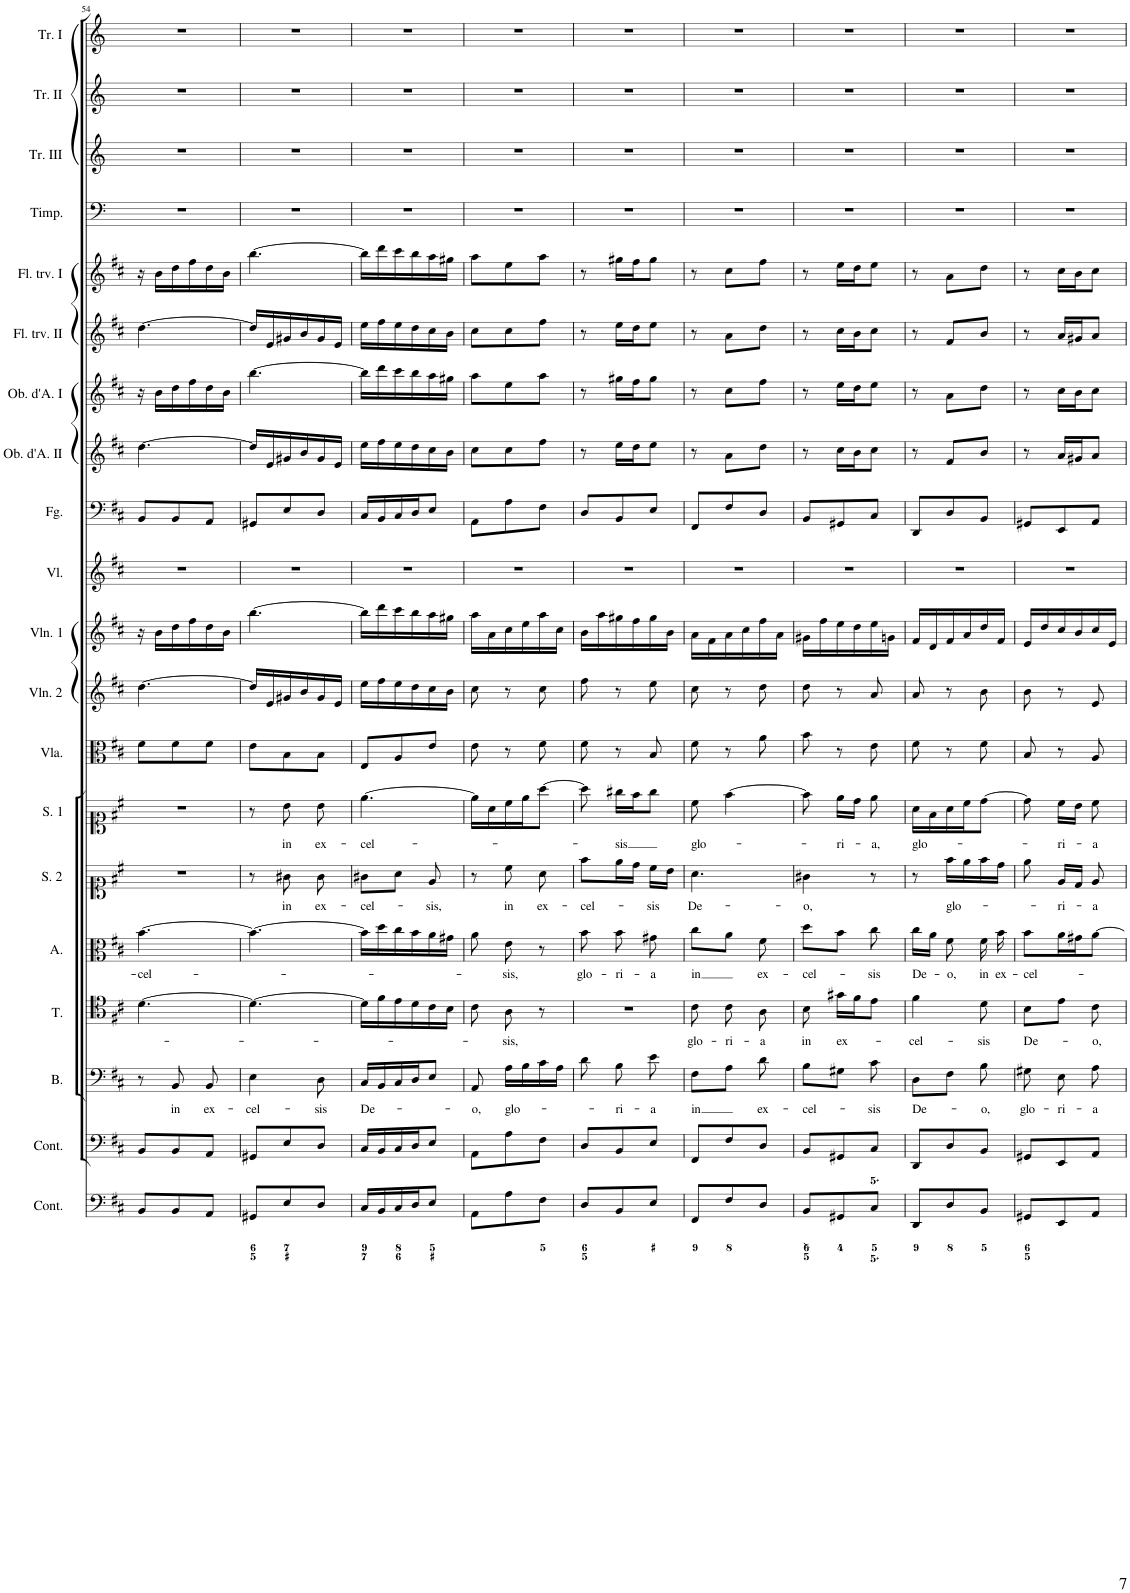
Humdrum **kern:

**kern	**kern	**kern	**text	**kern	**text	**kern	**text	**kern	**text	**kern	**text	**kern	**kern	**kern	**kern	**kern	**kern	**kern	**kern	**kern	**kern	**kern	**kern	**kern
*part20	*part19	*part18	*part18	*part17	*part17	*part16	*part16	*part15	*part15	*part14	*part14	*part13	*part12	*part11	*part10	*part9	*part8	*part7	*part6	*part5	*part4	*part3	*part2	*part1
*staff20	*staff19	*staff18	*staff18	*staff17	*staff17	*staff16	*staff16	*staff15	*staff15	*staff14	*staff14	*staff13	*staff12	*staff11	*staff10	*staff9	*staff8	*staff7	*staff6	*staff5	*staff4	*staff3	*staff2	*staff1
*I"Continuo	*I"Continuo	*I"Basso	*	*I"Tenore	*	*I"Alto	*	*I"Soprano 2	*	*I"Soprano 1	*	*I"Viola	*I"Violino 2	*I"Violino 1	*I"Violino solo	*I"Fagotti	*I"Oboe d'Amore II	*I"Oboe d'Amore I	*I"Flauto traverso II	*I"Flauto traverso I	*I"Timpani	*I"Tromba III	*I"Tromba II	*I"Tromba I
*I'Cont.	*I'Cont.	*I'B.	*	*I'T.	*	*I'A.	*	*I'S. 2	*	*I'S. 1	*	*I'Vla.	*I'Vln. 2	*I'Vln. 1	*I'Vl.	*I'Fg.	*I'Ob. d'A. II	*I'Ob. d'A. I	*I'Fl. trv. II	*I'Fl. trv. I	*I'Timp.	*I'Tr. III	*I'Tr. II	*I'Tr. I
!!LO:PB:g=z
*clefF4	*clefF4	*clefF4	*	*clefC4	*	*clefC3	*	*clefC1	*	*clefC1	*	*clefC3	*clefG2	*clefG2	*clefG2	*clefF4	*clefG2	*clefG2	*clefG2	*clefG2	*clefF4	*clefG2	*clefG2	*clefG2
*	*	*	*	*	*	*	*	*	*	*	*	*	*	*	*	*	*	*	*	*	*Trd-1c-2	*Trd-1c-2	*Trd-1c-2	*Trd-1c-2
*k[f#c#]	*k[f#c#]	*k[f#c#]	*	*k[f#c#]	*	*k[f#c#]	*	*k[f#c#]	*	*k[f#c#]	*	*k[f#c#]	*k[f#c#]	*k[f#c#]	*k[f#c#]	*k[f#c#]	*k[f#c#]	*k[f#c#]	*k[f#c#]	*k[f#c#]	*k[]	*k[]	*k[]	*k[]
*M3/8	*M3/8	*M3/8	*	*M3/8	*	*M3/8	*	*M3/8	*	*M3/8	*	*M3/8	*M3/8	*M3/8	*M3/8	*M3/8	*M3/8	*M3/8	*M3/8	*M3/8	*M3/8	*M3/8	*M3/8	*M3/8
=54	=54	=54	=54	=54	=54	=54	=54	=54	=54	=54	=54	=54	=54	=54	=54	=54	=54	=54	=54	=54	=54	=54	=54	=54
!	!	!	!	!	!	!	!LO:LY:b	!	!	!	!	!	!	!	!	!	!	!	!	!	!	!	!	!
8BB/L	8BB/L	8r	.	[4.d\	.	[4.b\	-cel-	4.r	.	4.r	.	8f#\L	[4.dd\	16r	4.r	8BB/L	[4.dd\	16r	[4.dd\	16r	4.r	4.r	4.r	4.r
.	.	.	.	.	.	.	.	.	.	.	.	.	.	16b\LL	.	.	.	16b\LL	.	16b\LL	.	.	.	.
!	!	!	!LO:LY:b	!	!	!	!	!	!	!	!	!	!	!	!	!	!	!	!	!	!	!	!	!
8BB/	8BB/	8BB/	in	.	.	.	.	.	.	.	.	8f#\	.	16dd\	.	8BB/	.	16dd\	.	16dd\	.	.	.	.
.	.	.	.	.	.	.	.	.	.	.	.	.	.	16ff#\	.	.	.	16ff#\	.	16ff#\	.	.	.	.
!	!	!	!LO:LY:b	!	!	!	!	!	!	!	!	!	!	!	!	!	!	!	!	!	!	!	!	!
8AA/J	8AA/J	8BB/	ex-	.	.	.	.	.	.	.	.	8f#\J	.	16dd\	.	8AA/J	.	16dd\	.	16dd\	.	.	.	.
.	.	.	.	.	.	.	.	.	.	.	.	.	.	16b\JJ	.	.	.	16b\JJ	.	16b\JJ	.	.	.	.
=55	=55	=55	=55	=55	=55	=55	=55	=55	=55	=55	=55	=55	=55	=55	=55	=55	=55	=55	=55	=55	=55	=55	=55	=55
!	!	!	!LO:LY:b	!	!	!	!	!	!	!	!	!	!	!	!	!	!	!	!	!	!	!	!	!
8GG#X/L	8GG#X/L	4E\	-cel-	4.d\_	.	4.b\_	.	8r	.	8r	.	8e\L	16dd/LL]	[4.bb\	4.r	8GG#X/L	16dd/LL]	[4.bb\	16dd/LL]	[4.bb\	4.r	4.r	4.r	4.r
.	.	.	.	.	.	.	.	.	.	.	.	.	16e/	.	.	.	16e/	.	16e/	.	.	.	.	.
!	!	!	!	!	!	!	!	!	!LO:LY:b	!	!LO:LY:b	!	!	!	!	!	!	!	!	!	!	!	!	!
8E/	8E/	.	.	.	.	.	.	8g#X\	in	8b\	in	8B\	16g#X/	.	.	8E/	16g#X/	.	16g#X/	.	.	.	.	.
.	.	.	.	.	.	.	.	.	.	.	.	.	16b/	.	.	.	16b/	.	16b/	.	.	.	.	.
!	!	!	!LO:LY:b	!	!	!	!	!	!LO:LY:b	!	!LO:LY:b	!	!	!	!	!	!	!	!	!	!	!	!	!
8D/J	8D/J	8D\	-sis	.	.	.	.	8g#\	ex-	8b\	ex-	8B\J	16g#/	.	.	8D/J	16g#/	.	16g#/	.	.	.	.	.
.	.	.	.	.	.	.	.	.	.	.	.	.	16e/JJ	.	.	.	16e/JJ	.	16e/JJ	.	.	.	.	.
=56	=56	=56	=56	=56	=56	=56	=56	=56	=56	=56	=56	=56	=56	=56	=56	=56	=56	=56	=56	=56	=56	=56	=56	=56
!	!	!	!LO:LY:b	!	!	!	!	!	!LO:LY:b	!	!LO:LY:b	!	!	!	!	!	!	!	!	!	!	!	!	!
16C#/LL	16C#/LL	16C#/LL	De-	16d\LL]	.	16b\LL]	.	8g#X\L	-cel-	[4.ee\	-cel-	8E/L	16ee\LL	16bb\LL]	4.r	16C#/LL	16ee\LL	16bb\LL]	16ee\LL	16bb\LL]	4.r	4.r	4.r	4.r
16BB/	16BB/	16BB/	.	16f#\	.	16dd\	.	.	.	.	.	.	16ff#\	16ddd\	.	16BB/	16ff#\	16ddd\	16ff#\	16ddd\	.	.	.	.
16C#/	16C#/	16C#/	.	16e\	.	16cc#\	.	8a\J	.	.	.	8A/	16ee\	16ccc#\	.	16C#/	16ee\	16ccc#\	16ee\	16ccc#\	.	.	.	.
16D/J	16D/J	16D/J	.	16d\	.	16b\	.	.	.	.	.	.	16dd\	16bb\	.	16D/J	16dd\	16bb\	16dd\	16bb\	.	.	.	.
!	!	!	!	!	!	!	!	!	!LO:LY:b	!	!	!	!	!	!	!	!	!	!	!	!	!	!	!
8E/J	8E/J	8E/J	.	16c#\	.	16a\	.	8e/	-sis,	.	.	8e/J	16cc#\	16aa\	.	8E/J	16cc#\	16aa\	16cc#\	16aa\	.	.	.	.
.	.	.	.	16B\JJ	.	16g#X\JJ	.	.	.	.	.	.	16b\JJ	16gg#X\JJ	.	.	16b\JJ	16gg#X\JJ	16b\JJ	16gg#X\JJ	.	.	.	.
=57	=57	=57	=57	=57	=57	=57	=57	=57	=57	=57	=57	=57	=57	=57	=57	=57	=57	=57	=57	=57	=57	=57	=57	=57
!	!	!	!LO:LY:b	!	!	!	!	!	!	!	!	!	!	!	!	!	!	!	!	!	!	!	!	!
8AA\L	8AA\L	8AA/	-o,	8c#\	.	8a\	.	8r	.	16ee\LL]	.	8e\	8cc#\	16aa\LL	4.r	8AA\L	8cc#\L	8aa\L	8cc#\L	8aa\L	4.r	4.r	4.r	4.r
.	.	.	.	.	.	.	.	.	.	16a\	.	.	.	16a\	.	.	.	.	.	.	.	.	.	.
!	!	!	!LO:LY:b	!	!LO:LY:b	!	!LO:LY:b	!	!LO:LY:b	!	!	!	!	!	!	!	!	!	!	!	!	!	!	!
8A\	8A\	16A\LL	glo-	8A\	sis,	8e\	-sis,	8cc#\	in	16cc#\	.	8r	8r	16cc#\	.	8A\	8cc#\	8ee\	8cc#\	8ee\	.	.	.	.
.	.	16B\	.	.	.	.	.	.	.	16ee\J	.	.	.	16ee\	.	.	.	.	.	.	.	.	.	.
!	!	!	!	!	!	!	!	!	!LO:LY:b	!	!	!	!	!	!	!	!	!	!	!	!	!	!	!
8F#\J	8F#\J	16c#\	.	8r	.	8r	.	8a\	ex-	[8aa\J	.	8f#\	8cc#\	16aa\	.	8F#\J	8ff#\J	8aa\J	8ff#\J	8aa\J	.	.	.	.
.	.	16A\JJ	.	.	.	.	.	.	.	.	.	.	.	16cc#\JJ	.	.	.	.	.	.	.	.	.	.
=58	=58	=58	=58	=58	=58	=58	=58	=58	=58	=58	=58	=58	=58	=58	=58	=58	=58	=58	=58	=58	=58	=58	=58	=58
!	!	!	!	!	!	!	!LO:LY:b	!	!LO:LY:b	!	!	!	!	!	!	!	!	!	!	!	!	!	!	!
8D/L	8D/L	8d\	.	4.r	.	8b\	glo-	8ff#\L	-cel-	8aa\]	.	8f#\	8ff#\	16b\LL	4.r	8D/L	8r	8r	8r	8r	4.r	4.r	4.r	4.r
.	.	.	.	.	.	.	.	.	.	.	.	.	.	16aa\	.	.	.	.	.	.	.	.	.	.
!	!	!	!LO:LY:b	!	!	!	!LO:LY:b	!	!	!	!LO:LY:b	!	!	!	!	!	!	!	!	!	!	!	!	!
8BB/	8BB/	8B\	-ri-	.	.	8b\	-ri-	16ee\L	.	16gg#X\LL	-sis	8r	8r	16gg#X\	.	8BB/	16ee\LL	16gg#X\LL	16ee\LL	16gg#X\LL	.	.	.	.
.	.	.	.	.	.	.	.	16dd\JJ	.	16ff#\J	.	.	.	16ff#\	.	.	16dd\J	16ff#\J	16dd\J	16ff#\J	.	.	.	.
!	!	!	!LO:LY:b	!	!	!	!LO:LY:b	!	!LO:LY:b	!	!	!	!	!	!	!	!	!	!	!	!	!	!	!
8E/J	8E/J	8e\	-a	.	.	8g#X\	-a	16cc#\LL	-sis	8gg#\J	.	8B/	8ee\	16gg#\	.	8E/J	8ee\J	8gg#\J	8ee\J	8gg#\J	.	.	.	.
.	.	.	.	.	.	.	.	16b\JJ	.	.	.	.	.	16b\JJ	.	.	.	.	.	.	.	.	.	.
=59	=59	=59	=59	=59	=59	=59	=59	=59	=59	=59	=59	=59	=59	=59	=59	=59	=59	=59	=59	=59	=59	=59	=59	=59
!	!	!	!LO:LY:b	!	!LO:LY:b	!	!LO:LY:b	!	!LO:LY:b	!	!LO:LY:b	!	!	!	!	!	!	!	!	!	!	!	!	!
8FF#/L	8FF#/L	8F#\L	in	8c#\	glo-	8cc#\L	in	4.a\	De-	8cc#\	glo-	8f#\	8cc#\	16a\LL	4.r	8FF#/L	8r	8r	8r	8r	4.r	4.r	4.r	4.r
.	.	.	.	.	.	.	.	.	.	.	.	.	.	16f#\	.	.	.	.	.	.	.	.	.	.
!	!	!	!	!	!LO:LY:b	!	!	!	!	!	!	!	!	!	!	!	!	!	!	!	!	!	!	!
8F#/	8F#/	8A\J	.	8c#\	-ri-	8a\J	.	.	.	[4ff#\	.	8r	8r	16a\	.	8F#/	8a\L	8cc#\L	8a\L	8cc#\L	.	.	.	.
.	.	.	.	.	.	.	.	.	.	.	.	.	.	16cc#\	.	.	.	.	.	.	.	.	.	.
!	!	!	!LO:LY:b	!	!LO:LY:b	!	!LO:LY:b	!	!	!	!	!	!	!	!	!	!	!	!	!	!	!	!	!
8D/J	8D/J	8d\	ex-	8A\	-a	8f#\	ex-	.	.	.	.	8a\	8dd\	16ff#\	.	8D/J	8dd\J	8ff#\J	8dd\J	8ff#\J	.	.	.	.
.	.	.	.	.	.	.	.	.	.	.	.	.	.	16a\JJ	.	.	.	.	.	.	.	.	.	.
=60	=60	=60	=60	=60	=60	=60	=60	=60	=60	=60	=60	=60	=60	=60	=60	=60	=60	=60	=60	=60	=60	=60	=60	=60
!	!	!	!LO:LY:b	!	!LO:LY:b	!	!LO:LY:b	!	!LO:LY:b	!	!	!	!	!	!	!	!	!	!	!	!	!	!	!
8BB/L	8BB/L	8B\L	-cel-	8B\	in	8dd\L	-cel-	4g#X\	-o,	8ff#\]	.	8b\	8dd\	16g#X\LL	4.r	8BB/L	8r	8r	8r	8r	4.r	4.r	4.r	4.r
.	.	.	.	.	.	.	.	.	.	.	.	.	.	16ff#\	.	.	.	.	.	.	.	.	.	.
!	!	!	!	!	!LO:LY:b	!	!	!	!	!	!LO:LY:b	!	!	!	!	!	!	!	!	!	!	!	!	!
8GG#X/	8GG#X/	8G#X\J	.	16g#X\LL	ex-	8b\J	.	.	.	16ee\LL	-ri-	8r	8r	16ee\	.	8GG#X/	16cc#\LL	16ee\LL	16cc#\LL	16ee\LL	.	.	.	.
.	.	.	.	16f#\J	.	.	.	.	.	16dd\JJ	.	.	.	16dd\	.	.	16b\J	16dd\J	16b\J	16dd\J	.	.	.	.
!	!LO:TX:b:t=5	!	!	!	!	!	!	!	!	!	!	!	!	!	!	!	!	!	!	!	!	!	!	!
!LO:TX:b:t=5	!	!	!	!	!	!	!	!	!	!	!	!	!	!	!	!	!	!	!	!	!	!	!	!
!	!	!	!LO:LY:b	!	!	!	!LO:LY:b	!	!	!	!LO:LY:b	!	!	!	!	!	!	!	!	!	!	!	!	!
8C#/J	8C#/J	8c#\	-sis	8e\J	.	8cc#\	-sis	8r	.	8ee\	-a,	8e\	8a/	16ee\	.	8C#/J	8cc#\J	8ee\J	8cc#\J	8ee\J	.	.	.	.
.	.	.	.	.	.	.	.	.	.	.	.	.	.	16gn\JJ	.	.	.	.	.	.	.	.	.	.
=61	=61	=61	=61	=61	=61	=61	=61	=61	=61	=61	=61	=61	=61	=61	=61	=61	=61	=61	=61	=61	=61	=61	=61	=61
!	!	!	!LO:LY:b	!	!LO:LY:b	!	!LO:LY:b	!	!	!	!LO:LY:b	!	!	!	!	!	!	!	!	!	!	!	!	!
8DD/L	8DD/L	8D\L	De-	4f#\	-cel-	16cc#\LL	De-	8r	.	16a\LL	glo-	8f#\	8a/	16f#/LL	4.r	8DD/L	8r	8r	8r	8r	4.r	4.r	4.r	4.r
.	.	.	.	.	.	16a\JJ	.	.	.	16f#\	.	.	.	16d/	.	.	.	.	.	.	.	.	.	.
!	!	!	!	!	!	!	!LO:LY:b	!	!LO:LY:b	!	!	!	!	!	!	!	!	!	!	!	!	!	!	!
8D/	8D/	8F#\J	.	.	.	8f#\	-o,	16ff#\LL	glo-	16a\	.	8r	8r	16f#/	.	8D/	8f#/L	8a\L	8f#/L	8a\L	.	.	.	.
.	.	.	.	.	.	.	.	16ee\	.	16cc#\J	.	.	.	16a/	.	.	.	.	.	.	.	.	.	.
!	!	!	!LO:LY:b	!	!LO:LY:b	!	!LO:LY:b	!	!	!	!	!	!	!	!	!	!	!	!	!	!	!	!	!
8BB/J	8BB/J	8B\	-o,	8d\	-sis	16f#\	in	16ff#\	.	[8dd\J	.	8f#\	8b\	16dd/	.	8BB/J	8b/J	8dd\J	8b/J	8dd\J	.	.	.	.
!	!	!	!	!	!	!	!LO:LY:b	!	!	!	!	!	!	!	!	!	!	!	!	!	!	!	!	!
.	.	.	.	.	.	16b\	ex-	16dd\JJ	.	.	.	.	.	16f#/JJ	.	.	.	.	.	.	.	.	.	.
=62	=62	=62	=62	=62	=62	=62	=62	=62	=62	=62	=62	=62	=62	=62	=62	=62	=62	=62	=62	=62	=62	=62	=62	=62
!	!	!	!LO:LY:b	!	!LO:LY:b	!	!LO:LY:b	!	!	!	!	!	!	!	!	!	!	!	!	!	!	!	!	!
8GG#X/L	8GG#X/L	8G#X\	glo-	8B\L	De-	8b\L	-cel-	8ee\	.	8dd\]	.	8B/	8b\	16e/LL	4.r	8GG#X/L	8r	8r	8r	8r	4.r	4.r	4.r	4.r
.	.	.	.	.	.	.	.	.	.	.	.	.	.	16dd/	.	.	.	.	.	.	.	.	.	.
!	!	!	!LO:LY:b	!	!	!	!	!	!LO:LY:b	!	!LO:LY:b	!	!	!	!	!	!	!	!	!	!	!	!	!
8EE/	8EE/	8E\	-ri-	8e\J	.	16a\L	.	16e/LL	-ri-	16cc#\LL	-ri-	8r	8r	16cc#/	.	8EE/	16a/LL	16cc#\LL	16a/LL	16cc#\LL	.	.	.	.
.	.	.	.	.	.	16g#X\J	.	16d/JJ	.	16b\JJ	.	.	.	16b/	.	.	16g#X/J	16b\J	16g#X/J	16b\J	.	.	.	.
!	!	!	!LO:LY:b	!	!LO:LY:b	!	!	!	!LO:LY:b	!	!LO:LY:b	!	!	!	!	!	!	!	!	!	!	!	!	!
8AA/J	8AA/J	8A\	-a	8c#\	-o,	[8a\J	.	8e/	-a	8cc#\	-a	8A/	8e/	16cc#/	.	8AA/J	8a/J	8cc#\J	8a/J	8cc#\J	.	.	.	.
.	.	.	.	.	.	.	.	.	.	.	.	.	.	16e/JJ	.	.	.	.	.	.	.	.	.	.
=	=	=	=	=	=	=	=	=	=	=	=	=	=	=	=	=	=	=	=	=	=	=	=	=
*-	*-	*-	*-	*-	*-	*-	*-	*-	*-	*-	*-	*-	*-	*-	*-	*-	*-	*-	*-	*-	*-	*-	*-	*-
